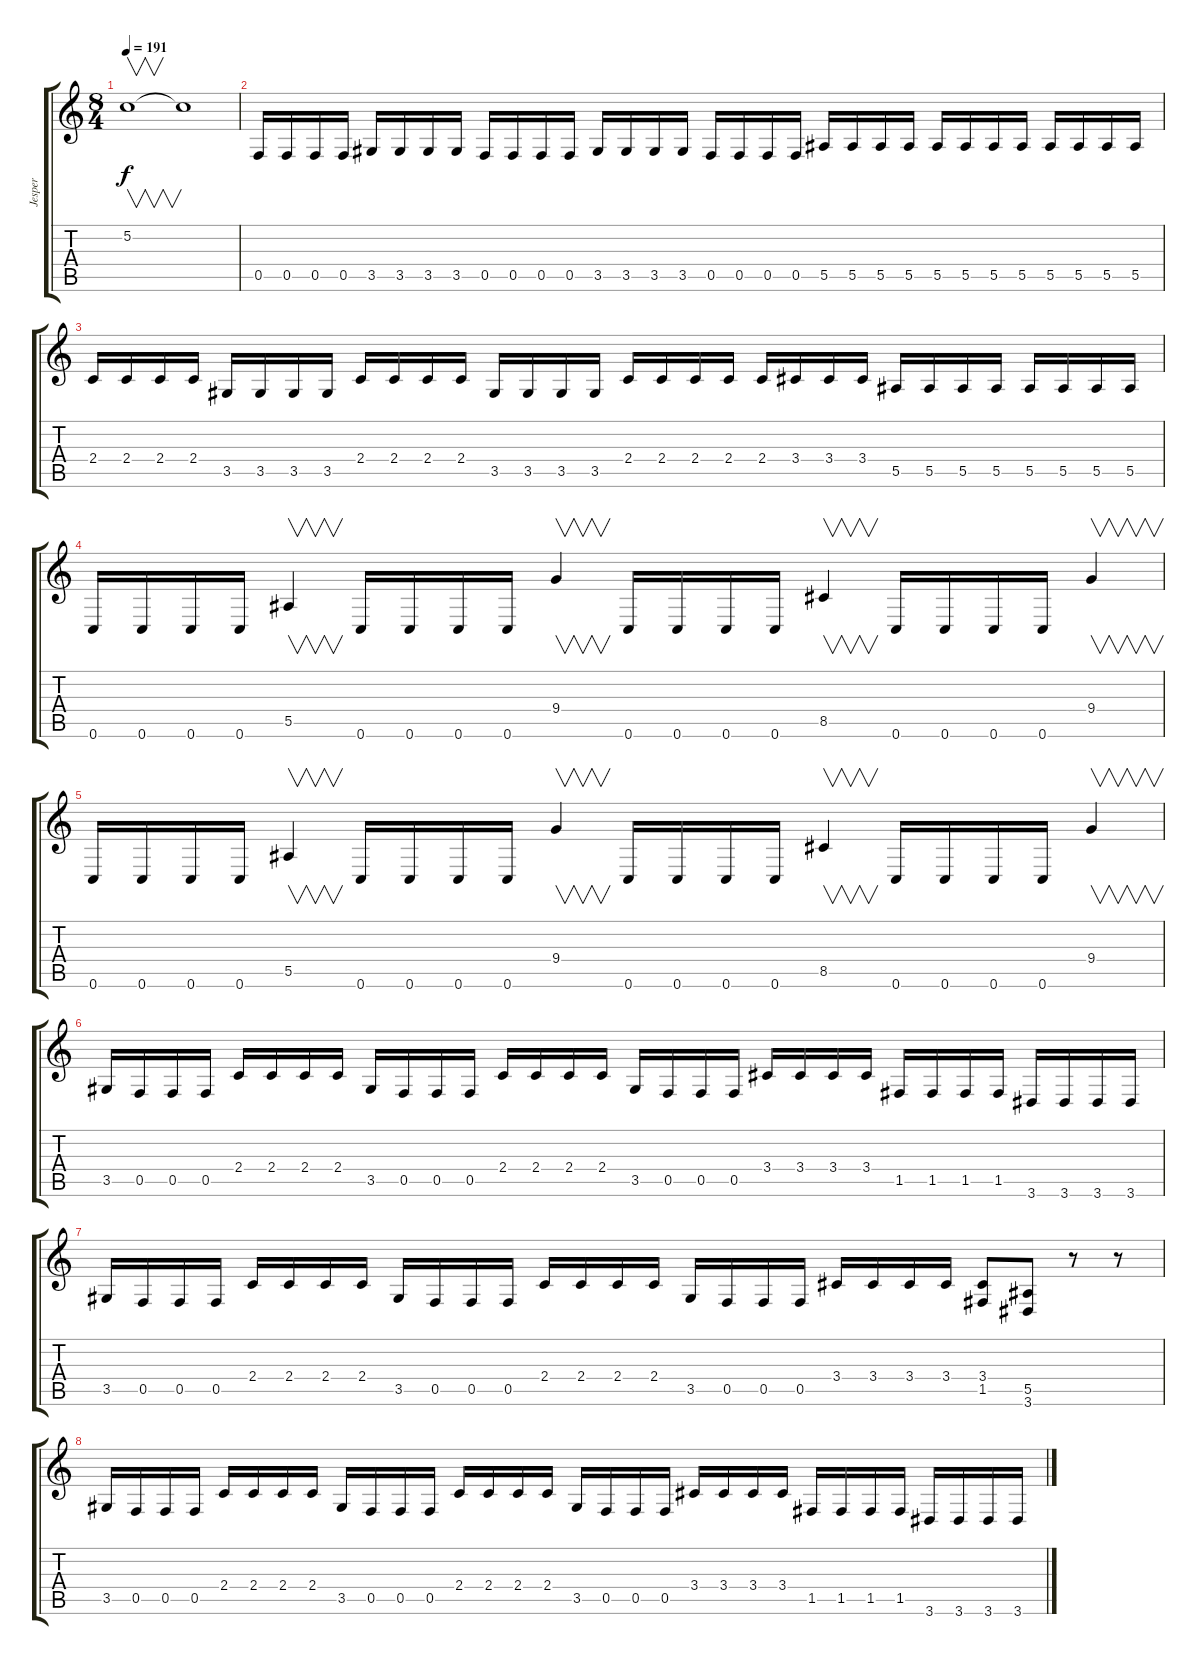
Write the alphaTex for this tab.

\track ("Jesper" "Jesper") {instrument distortionguitar}
\staff {score tabs}
\tuning (C4 G3 Eb3 Bb2 F2 C2) {hide}
\ts (8 4)
\tempo 191
\clef g2
\ks c
5.2.1{v dy f} 5.2{t}.1 |
0.5.16 0.5.16 0.5.16 0.5.16 3.5.16 3.5.16 3.5.16 3.5.16 0.5.16 0.5.16 0.5.16 0.5.16 3.5.16 3.5.16 3.5.16 3.5.16 0.5.16 0.5.16 0.5.16 0.5.16 5.5.16 5.5.16 5.5.16 5.5.16 5.5.16 5.5.16 5.5.16 5.5.16 5.5.16 5.5.16 5.5.16 5.5.16 |
2.4.16 2.4.16 2.4.16 2.4.16 3.5.16 3.5.16 3.5.16 3.5.16 2.4.16 2.4.16 2.4.16 2.4.16 3.5.16 3.5.16 3.5.16 3.5.16 2.4.16 2.4.16 2.4.16 2.4.16 2.4.16 3.4.16 3.4.16 3.4.16 5.5.16 5.5.16 5.5.16 5.5.16 5.5.16 5.5.16 5.5.16 5.5.16 |
0.6.16 0.6.16 0.6.16 0.6.16 5.5.4{v} 0.6.16 0.6.16 0.6.16 0.6.16 9.4.4{v} 0.6.16 0.6.16 0.6.16 0.6.16 8.5.4{v} 0.6.16 0.6.16 0.6.16 0.6.16 9.4.4{v} |
0.6.16 0.6.16 0.6.16 0.6.16 5.5.4{v} 0.6.16 0.6.16 0.6.16 0.6.16 9.4.4{v} 0.6.16 0.6.16 0.6.16 0.6.16 8.5.4{v} 0.6.16 0.6.16 0.6.16 0.6.16 9.4.4{v} |
3.5.16 0.5.16 0.5.16 0.5.16 2.4.16 2.4.16 2.4.16 2.4.16 3.5.16 0.5.16 0.5.16 0.5.16 2.4.16 2.4.16 2.4.16 2.4.16 3.5.16 0.5.16 0.5.16 0.5.16 3.4.16 3.4.16 3.4.16 3.4.16 1.5.16 1.5.16 1.5.16 1.5.16 3.6.16 3.6.16 3.6.16 3.6.16 |
3.5.16 0.5.16 0.5.16 0.5.16 2.4.16 2.4.16 2.4.16 2.4.16 3.5.16 0.5.16 0.5.16 0.5.16 2.4.16 2.4.16 2.4.16 2.4.16 3.5.16 0.5.16 0.5.16 0.5.16 3.4.16 3.4.16 3.4.16 3.4.16 (3.4 1.5).8 (5.5 3.6).8 r.8 r.8 |
3.5.16 0.5.16 0.5.16 0.5.16 2.4.16 2.4.16 2.4.16 2.4.16 3.5.16 0.5.16 0.5.16 0.5.16 2.4.16 2.4.16 2.4.16 2.4.16 3.5.16 0.5.16 0.5.16 0.5.16 3.4.16 3.4.16 3.4.16 3.4.16 1.5.16 1.5.16 1.5.16 1.5.16 3.6.16 3.6.16 3.6.16 3.6.16
